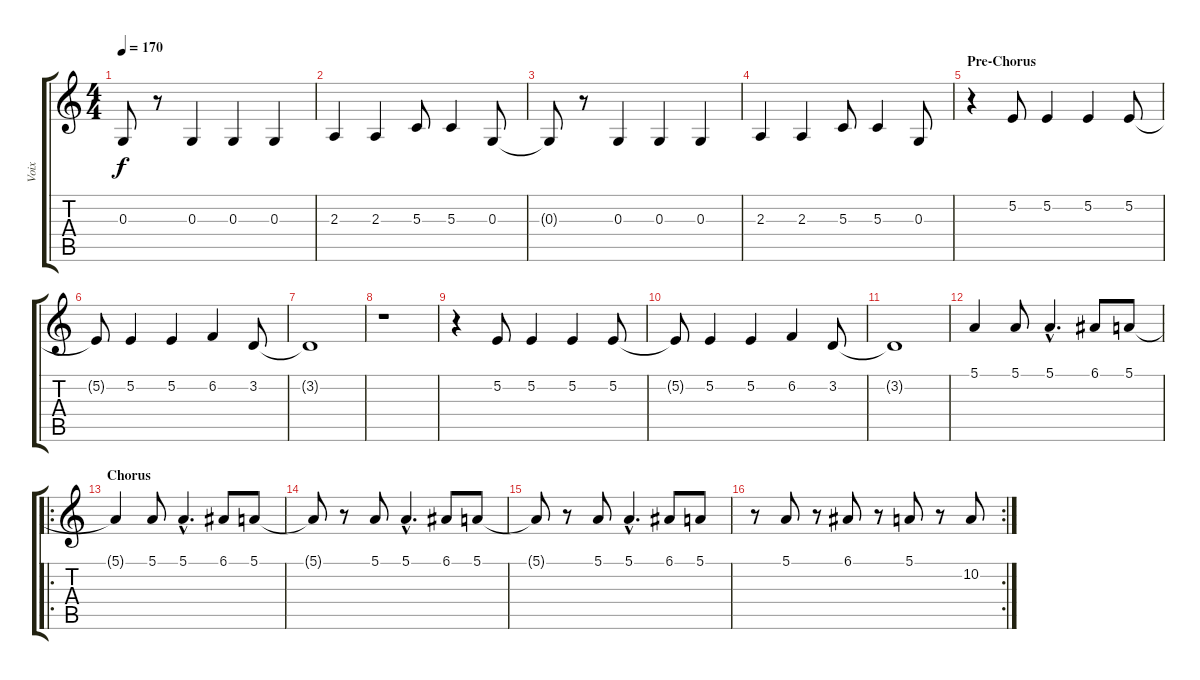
\track ("Voix" "Voix") {instrument tenorsax}
\staff {score tabs}
\tuning (E4 B3 G3 D3 A2 E2) {hide}
\ts (4 4)
\tempo 170
\clef g2
\ks c
0.3{t}.8{dy f} r.8 0.3.4 0.3.4 0.3.4 |
2.3.4 2.3.4 5.3.8 5.3.4 0.3.8 |
0.3{t}.8 r.8 0.3.4 0.3.4 0.3.4 |
2.3.4 2.3.4 5.3.8 5.3.4 0.3.8 |
\section ("" "Pre-Chorus")
r.4 5.2.8 5.2.4 5.2.4 5.2.8 |
5.2{t}.8 5.2.4 5.2.4 6.2.4 3.2.8 |
3.2{t}.1 |
r.1 |
r.4 5.2.8 5.2.4 5.2.4 5.2.8 |
5.2{t}.8 5.2.4 5.2.4 6.2.4 3.2.8 |
3.2{t}.1 |
5.1.4 5.1.8 5.1{hac}.4{d} 6.1.8 5.1.8 |
\ro
\section ("" "Chorus")
5.1{t}.4 5.1.8 5.1{hac}.4{d} 6.1.8 5.1.8 |
5.1{t}.8 r.8 5.1.8 5.1{hac}.4{d} 6.1.8 5.1.8 |
5.1{t}.8 r.8 5.1.8 5.1{hac}.4{d} 6.1.8 5.1.8 |
\rc 2
r.8 5.1.8 r.8 6.1.8 r.8 5.1.8 r.8 10.2.8
